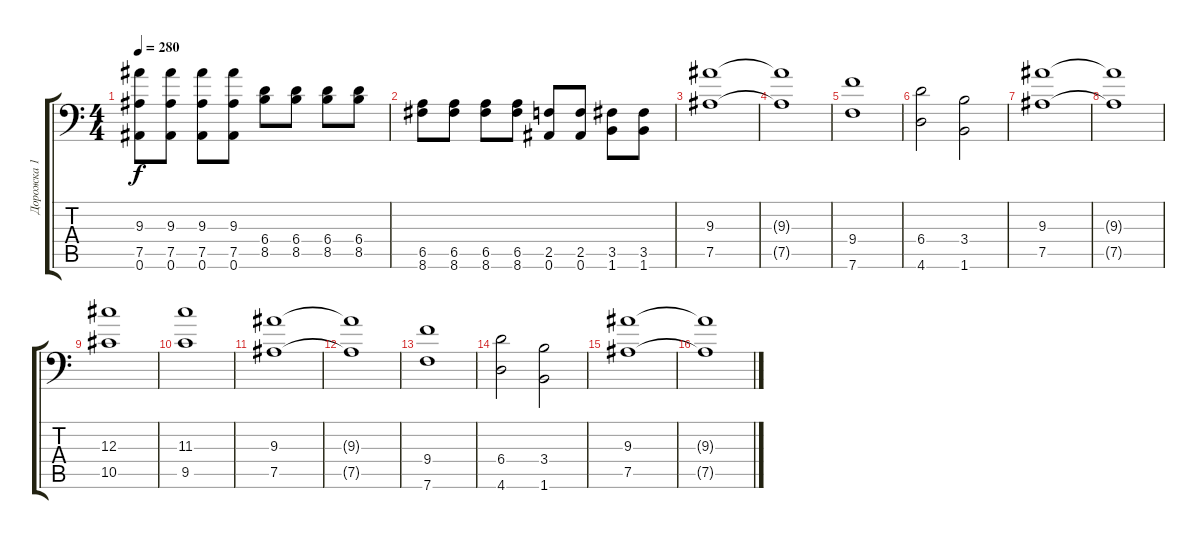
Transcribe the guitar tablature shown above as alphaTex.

\track ("Дорожка 1" "Дорожка 1") {instrument distortionguitar}
\staff {score tabs}
\tuning (Bb3 F3 Db3 Ab2 Eb2 Bb1) {hide}
\ts (4 4)
\tempo 280
\clef f4
\ks c
(9.3 7.5 0.6).8{dy f} (9.3 7.5 0.6).8 (9.3 7.5 0.6).8 (9.3 7.5 0.6).8 (6.4 8.5).8 (6.4 8.5).8 (6.4 8.5).8 (6.4 8.5).8 |
(6.5 8.6).8 (6.5 8.6).8 (6.5 8.6).8 (6.5 8.6).8 (2.5 0.6).8 (2.5 0.6).8 (3.5 1.6).8 (3.5 1.6).8 |
(9.3 7.5).1 |
(9.3{t} 7.5{t}).1 |
(9.4 7.6).1 |
(6.4 4.6).2 (3.4 1.6).2 |
(9.3 7.5).1 |
(9.3{t} 7.5{t}).1 |
(12.3 10.5).1 |
(11.3 9.5).1 |
(9.3 7.5).1 |
(9.3{t} 7.5{t}).1 |
(9.4 7.6).1 |
(6.4 4.6).2 (3.4 1.6).2 |
(9.3 7.5).1 |
(9.3{t} 7.5{t}).1
